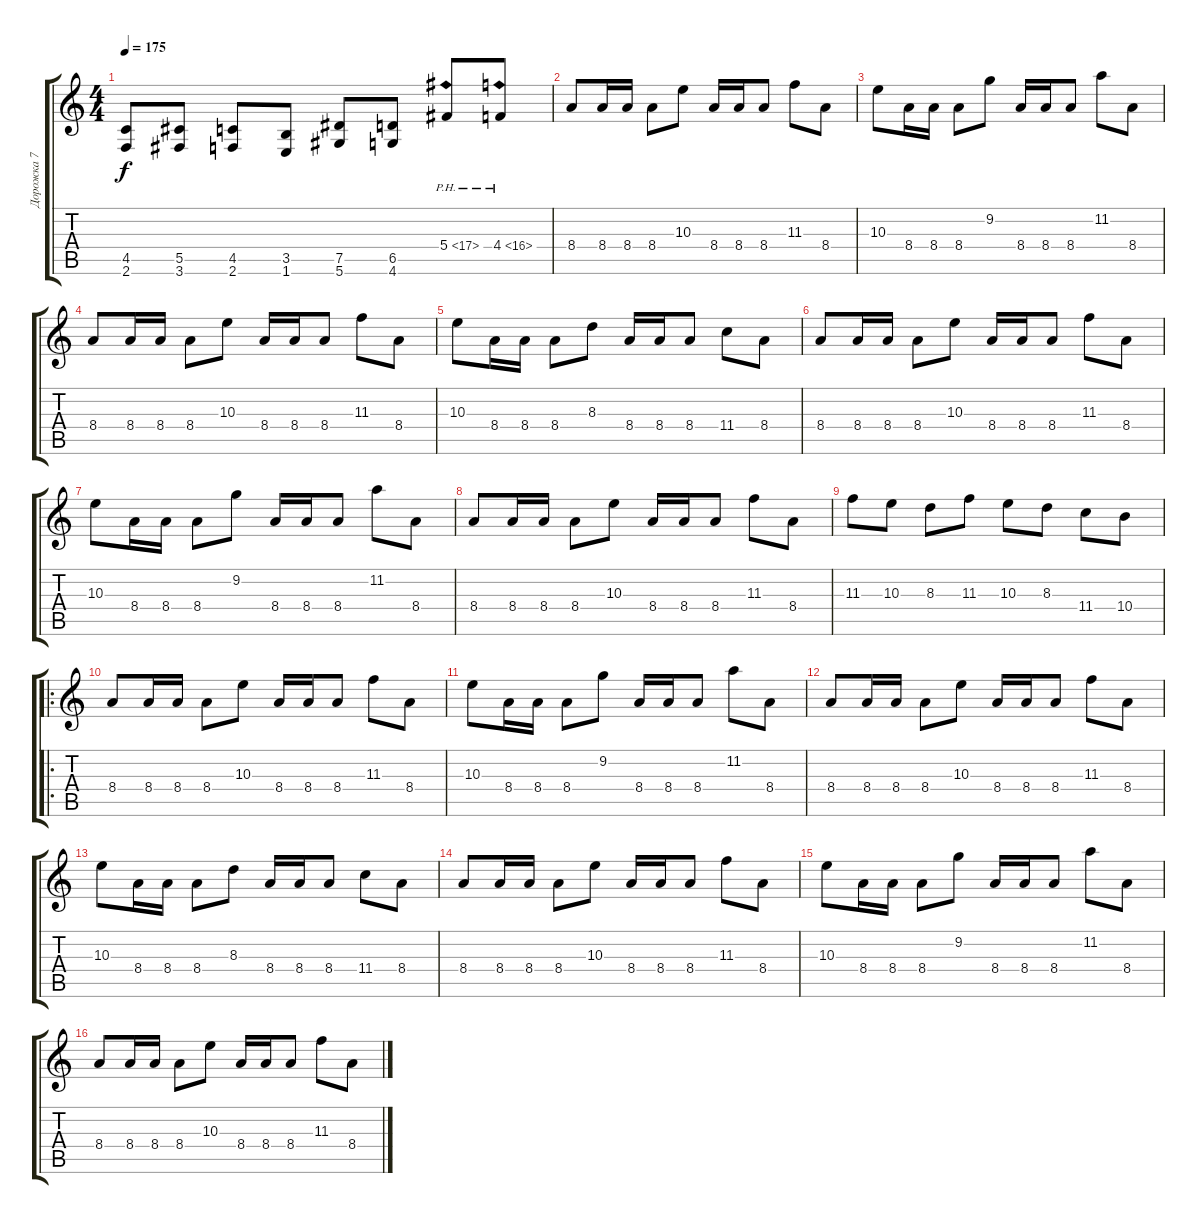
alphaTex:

\track ("Дорожка 7" "Дорожка 7") {instrument distortionguitar}
\staff {score tabs}
\tuning (Eb4 Bb3 Gb3 Db3 Ab2 Eb2) {hide}
\ts (4 4)
\tempo 175
\clef g2
\ks c
(4.5 2.6).8{dy f} (5.5 3.6).8 (4.5 2.6).8 (3.5 1.6).8 (7.5 5.6).8 (6.5 4.6).8 5.4{ph 12}.8 4.4{ph 12}.8 |
8.4.8 8.4.16 8.4.16 8.4.8 10.3.8 8.4.16 8.4.16 8.4.8 11.3.8 8.4.8 |
10.3.8 8.4.16 8.4.16 8.4.8 9.2.8 8.4.16 8.4.16 8.4.8 11.2.8 8.4.8 |
8.4.8 8.4.16 8.4.16 8.4.8 10.3.8 8.4.16 8.4.16 8.4.8 11.3.8 8.4.8 |
10.3.8 8.4.16 8.4.16 8.4.8 8.3.8 8.4.16 8.4.16 8.4.8 11.4.8 8.4.8 |
8.4.8 8.4.16 8.4.16 8.4.8 10.3.8 8.4.16 8.4.16 8.4.8 11.3.8 8.4.8 |
10.3.8 8.4.16 8.4.16 8.4.8 9.2.8 8.4.16 8.4.16 8.4.8 11.2.8 8.4.8 |
8.4.8 8.4.16 8.4.16 8.4.8 10.3.8 8.4.16 8.4.16 8.4.8 11.3.8 8.4.8 |
11.3.8 10.3.8 8.3.8 11.3.8 10.3.8 8.3.8 11.4.8 10.4.8 |
\ro
8.4.8 8.4.16 8.4.16 8.4.8 10.3.8 8.4.16 8.4.16 8.4.8 11.3.8 8.4.8 |
10.3.8 8.4.16 8.4.16 8.4.8 9.2.8 8.4.16 8.4.16 8.4.8 11.2.8 8.4.8 |
8.4.8 8.4.16 8.4.16 8.4.8 10.3.8 8.4.16 8.4.16 8.4.8 11.3.8 8.4.8 |
10.3.8 8.4.16 8.4.16 8.4.8 8.3.8 8.4.16 8.4.16 8.4.8 11.4.8 8.4.8 |
8.4.8 8.4.16 8.4.16 8.4.8 10.3.8 8.4.16 8.4.16 8.4.8 11.3.8 8.4.8 |
10.3.8 8.4.16 8.4.16 8.4.8 9.2.8 8.4.16 8.4.16 8.4.8 11.2.8 8.4.8 |
8.4.8 8.4.16 8.4.16 8.4.8 10.3.8 8.4.16 8.4.16 8.4.8 11.3.8 8.4.8
